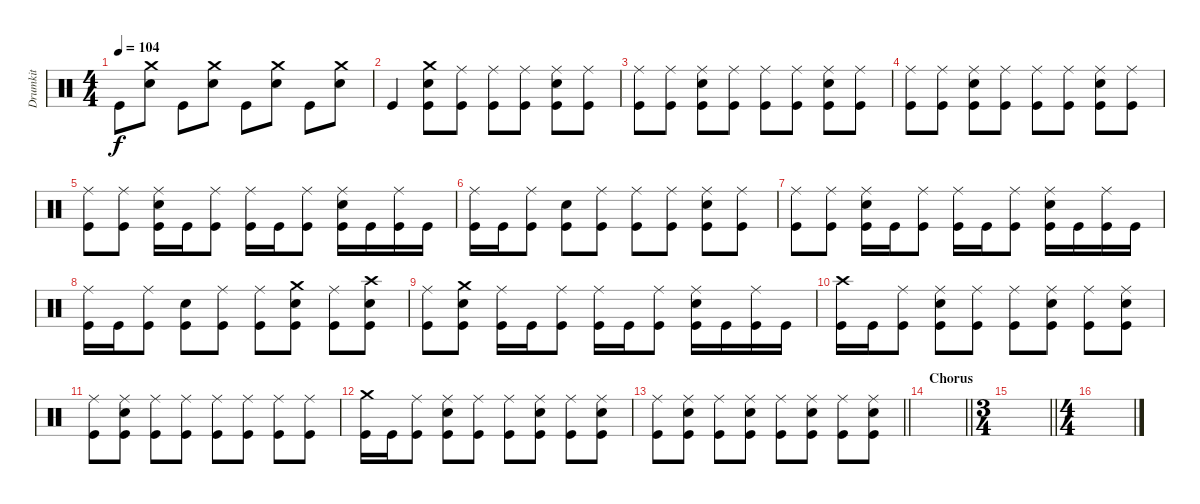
\track ("Drumkit" "Drumkit") {instrument percussion}
\staff {score}
\articulation defaults
\ts (4 4)
\tempo 104
\clef neutral
\ks c "Kick (hit)".8{dy f}
("Snare (hit) 2" "Crash medium (hit)").8 "Kick (hit)".8 ("Snare (hit) 2" "Crash medium (hit)").8 "Kick (hit)".8 ("Snare (hit) 2" "Crash medium (hit)").8 "Kick (hit)".8 ("Snare (hit) 2" "Crash medium (hit)").8 |
"Kick (hit)".4 ("Kick (hit)" "Crash medium (hit)" "Snare (hit) 2").8 ("Kick (hit)" "Ride (middle)").8 ("Kick (hit)" "Ride (middle)").8 ("Kick (hit)" "Ride (middle)").8 ("Kick (hit)" "Ride (middle)" "Snare (hit) 2").8 ("Kick (hit)" "Ride (middle)").8 |
("Ride (middle)" "Kick (hit)").8 ("Ride (middle)" "Kick (hit)").8 ("Ride (middle)" "Snare (hit) 2" "Kick (hit)").8 ("Ride (middle)" "Kick (hit)").8 ("Ride (middle)" "Kick (hit)").8 ("Ride (middle)" "Kick (hit)").8 ("Snare (hit) 2" "Kick (hit)" "Ride (middle)").8 ("Kick (hit)" "Ride (middle)").8 |
("Ride (middle)" "Kick (hit)").8 ("Ride (middle)" "Kick (hit)").8 ("Ride (middle)" "Snare (hit) 2" "Kick (hit)").8 ("Ride (middle)" "Kick (hit)").8 ("Ride (middle)" "Kick (hit)").8 ("Ride (middle)" "Kick (hit)").8 ("Snare (hit) 2" "Kick (hit)" "Ride (middle)").8 ("Kick (hit)" "Ride (middle)").8 |
("Ride (middle)" "Kick (hit)").8 ("Ride (middle)" "Kick (hit)").8 ("Ride (middle)" "Snare (hit) 2" "Kick (hit)").16 "Kick (hit)".16 ("Ride (middle)" "Kick (hit)").8 ("Ride (middle)" "Kick (hit)").16 "Kick (hit)".16 ("Ride (middle)" "Kick (hit)").8 ("Snare (hit) 2" "Kick (hit)" "Ride (middle)").16 "Kick (hit)".16 ("Kick (hit)" "Ride (middle)").16 "Kick (hit)".16 |
("Kick (hit)" "Ride (middle)").16 "Kick (hit)".16 ("Kick (hit)" "Ride (middle)").8 ("Kick (hit)" "Snare (hit) 2").8 ("Kick (hit)" "Ride (middle)").8 ("Kick (hit)" "Ride (middle)").8 ("Kick (hit)" "Ride (middle)").8 ("Kick (hit)" "Ride (middle)" "Snare (hit) 2").8 ("Kick (hit)" "Ride (middle)").8 |
("Ride (middle)" "Kick (hit)").8 ("Ride (middle)" "Kick (hit)").8 ("Ride (middle)" "Snare (hit) 2" "Kick (hit)").16 "Kick (hit)".16 ("Ride (middle)" "Kick (hit)").8 ("Ride (middle)" "Kick (hit)").16 "Kick (hit)".16 ("Ride (middle)" "Kick (hit)").8 ("Snare (hit) 2" "Kick (hit)" "Ride (middle)").16 "Kick (hit)".16 ("Kick (hit)" "Ride (middle)").16 "Kick (hit)".16 |
("Kick (hit)" "Ride (middle)").16 "Kick (hit)".16 ("Kick (hit)" "Ride (middle)").8 ("Kick (hit)" "Snare (hit) 2").8 ("Kick (hit)" "Ride (middle)").8 ("Kick (hit)" "Ride (middle)").8 ("Kick (hit)" "Snare (hit) 2" "Crash medium (hit)").8 ("Kick (hit)" "Ride (middle)").8 ("Kick (hit)" "Snare (hit) 2" "Crash high (hit)").8 |
("Ride (middle)" "Kick (hit)").8 ("Kick (hit)" "Snare (hit) 2" "Crash medium (hit)").8 ("Ride (middle)" "Kick (hit)").16 "Kick (hit)".16 ("Ride (middle)" "Kick (hit)").8 ("Ride (middle)" "Kick (hit)").16 "Kick (hit)".16 ("Ride (middle)" "Kick (hit)").8 ("Snare (hit) 2" "Kick (hit)" "Ride (middle)").16 "Kick (hit)".16 ("Kick (hit)" "Ride (middle)").16 "Kick (hit)".16 |
("Kick (hit)" "Crash high (hit)").16 "Kick (hit)".16 ("Kick (hit)" "Ride (middle)").8 ("Kick (hit)" "Snare (hit) 2" "Ride (middle)").8 ("Kick (hit)" "Ride (middle)").8 ("Kick (hit)" "Ride (middle)").8 ("Kick (hit)" "Snare (hit) 2" "Ride (middle)").8 ("Kick (hit)" "Ride (middle)").8 ("Kick (hit)" "Snare (hit) 2" "Ride (middle)").8 |
("Kick (hit)" "Ride (middle)").8 ("Kick (hit)" "Snare (hit) 2" "Ride (middle)").8 ("Kick (hit)" "Ride (middle)").8 ("Kick (hit)" "Ride (middle)").8 ("Kick (hit)" "Ride (middle)").8 ("Kick (hit)" "Ride (middle)").8 ("Kick (hit)" "Ride (middle)").8 ("Kick (hit)" "Ride (middle)").8 |
("Kick (hit)" "Crash medium (hit)").16 "Kick (hit)".16 ("Kick (hit)" "Ride (middle)").8 ("Kick (hit)" "Snare (hit) 2" "Ride (middle)").8 ("Kick (hit)" "Ride (middle)").8 ("Kick (hit)" "Ride (middle)").8 ("Kick (hit)" "Snare (hit) 2" "Ride (middle)").8 ("Kick (hit)" "Ride (middle)").8 ("Kick (hit)" "Snare (hit) 2" "Ride (middle)").8 |
\barLineRight lightlight
("Kick (hit)" "Ride (middle)").8 ("Kick (hit)" "Snare (hit) 2" "Ride (middle)").8 ("Kick (hit)" "Ride (middle)").8 ("Kick (hit)" "Ride (middle)" "Snare (hit) 2").8 ("Kick (hit)" "Ride (middle)").8 ("Kick (hit)" "Ride (middle)" "Snare (hit) 2").8 ("Kick (hit)" "Ride (middle)").8 ("Kick (hit)" "Ride (middle)" "Snare (hit) 2").8 |
\section ("" "Chorus")
\barLineRight lightlight
|
\ts (3 4)
\barLineRight lightlight
|
\ts (4 4)
